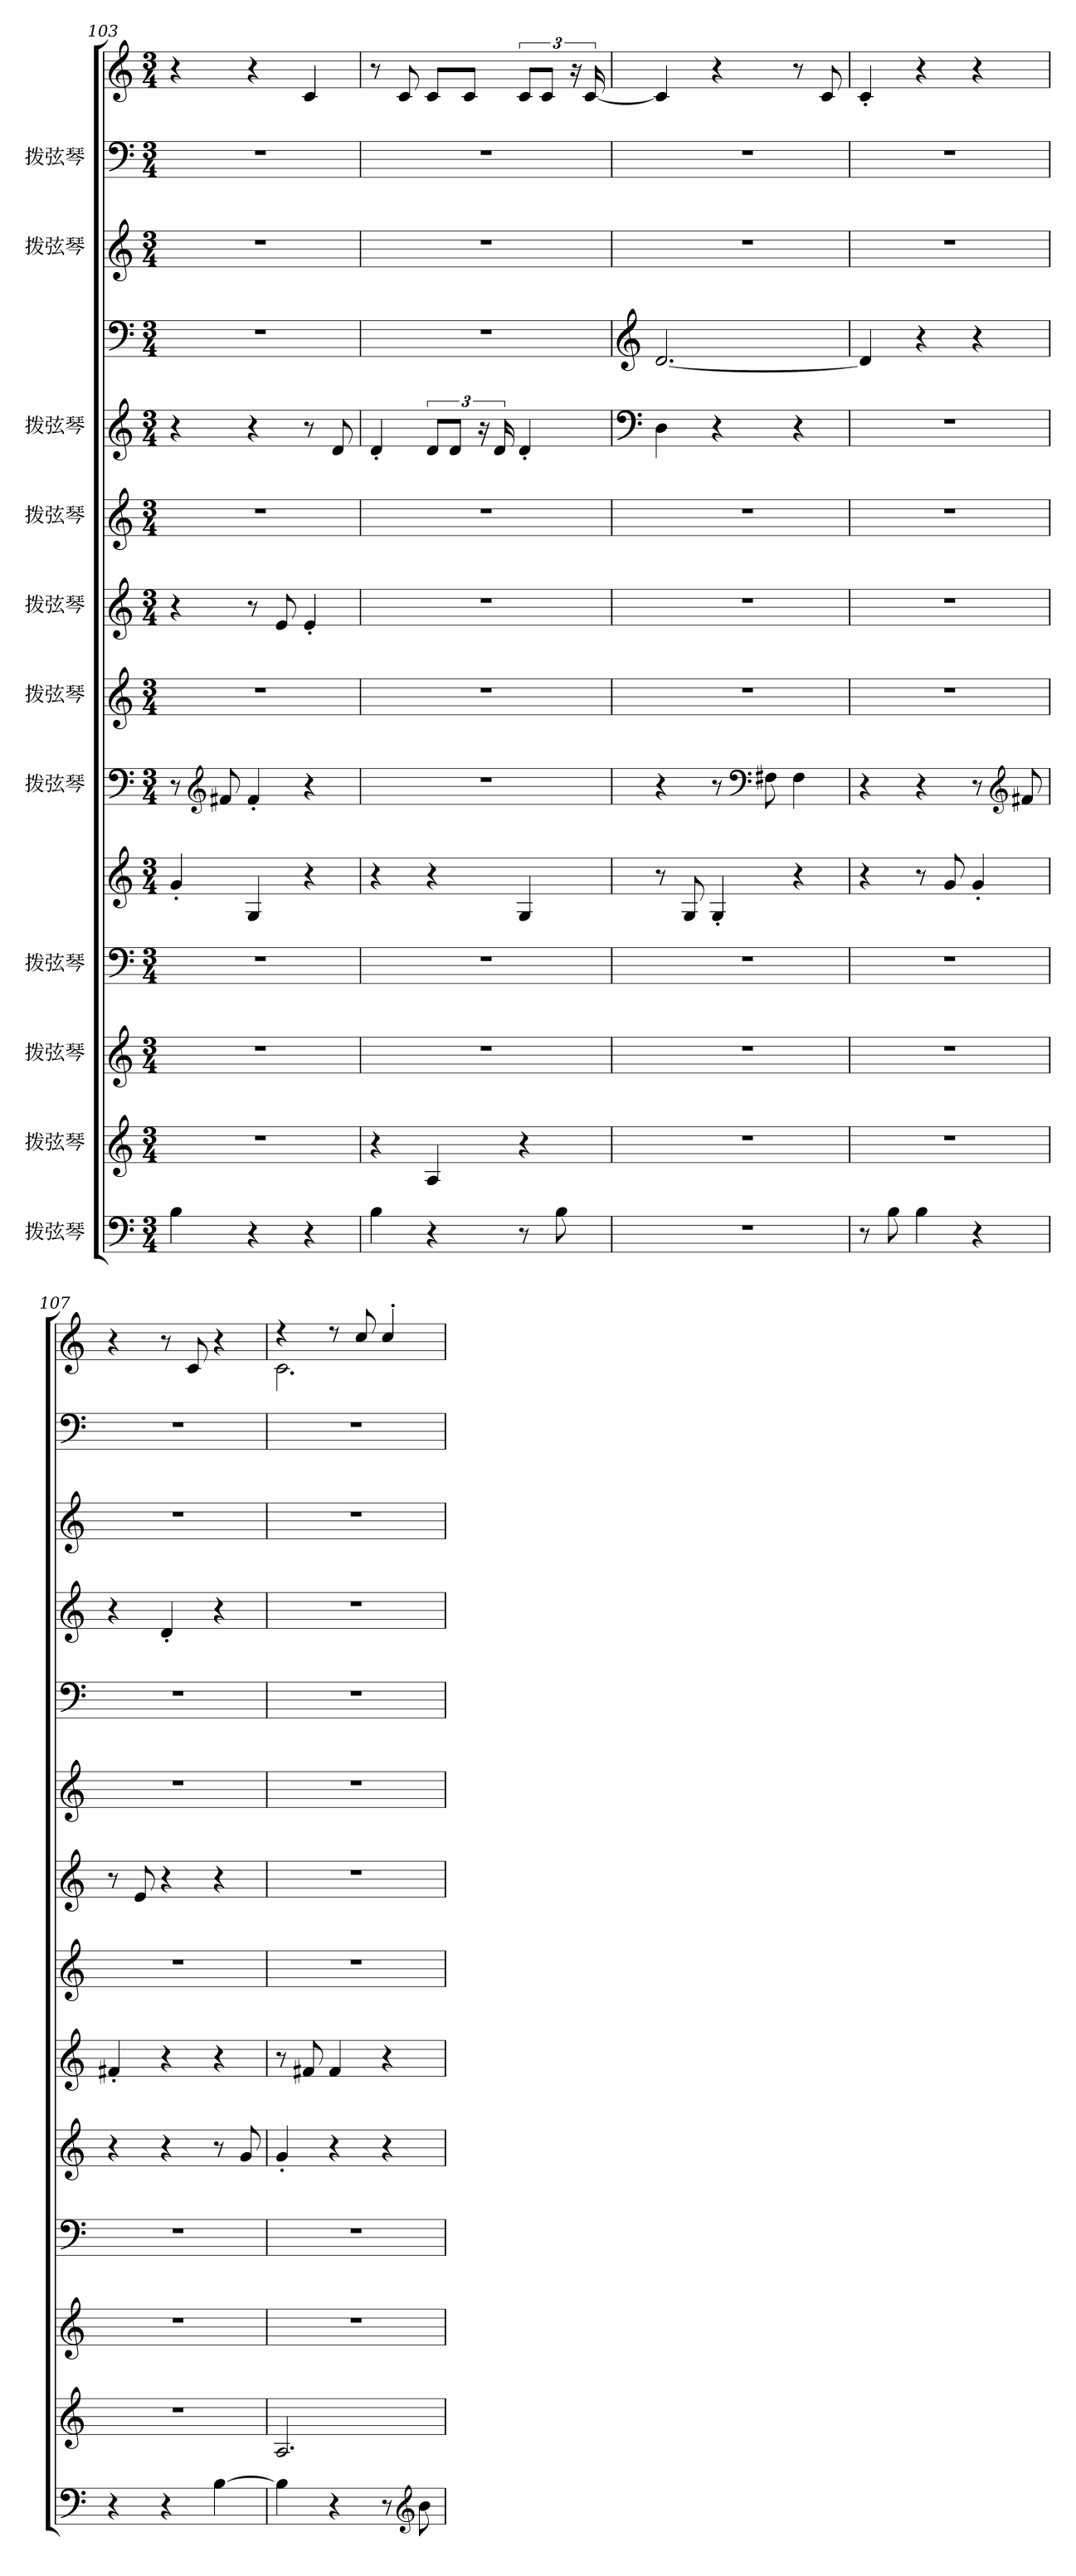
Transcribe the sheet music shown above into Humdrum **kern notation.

**kern	**kern	**kern	**kern	**kern	**kern	**kern	**kern	**kern	**kern	**kern	**kern	**kern	**kern
*part11	*part10	*part9	*part8	*part8	*part7	*part6	*part5	*part4	*part3	*part3	*part2	*part1	*part1
*staff14	*staff13	*staff12	*staff11	*staff10	*staff9	*staff8	*staff7	*staff6	*staff5	*staff4	*staff3	*staff2	*staff1
*I"拨弦琴	*I"拨弦琴	*I"拨弦琴	*I"拨弦琴	*	*I"拨弦琴	*I"拨弦琴	*I"拨弦琴	*I"拨弦琴	*I"拨弦琴	*	*I"拨弦琴	*I"拨弦琴	*
*clefF4	*clefG2	*clefG2	*clefF4	*clefG2	*clefF4	*clefG2	*clefG2	*clefG2	*clefG2	*clefF4	*clefG2	*clefF4	*clefG2
*k[]	*k[]	*k[]	*k[]	*k[]	*k[]	*k[]	*k[]	*k[]	*k[]	*k[]	*k[]	*k[]	*k[]
*M3/4	*M3/4	*M3/4	*M3/4	*M3/4	*M3/4	*M3/4	*M3/4	*M3/4	*M3/4	*M3/4	*M3/4	*M3/4	*M3/4
=103	=103	=103	=103	=103	=103	=103	=103	=103	=103	=103	=103	=103	=103
4B\	2.r	2.r	2.r	4g'/	8r	2.r	4r	2.r	4r	2.r	2.r	2.r	4r
*	*	*	*	*	*clefG2	*	*	*	*	*	*	*	*
.	.	.	.	.	8f#X/	.	.	.	.	.	.	.	.
4r	.	.	.	4G/	4f#'/	.	8r	.	4r	.	.	.	4r
.	.	.	.	.	.	.	8e/	.	.	.	.	.	.
4r	.	.	.	4r	4r	.	4e'/	.	8r	.	.	.	4c/
.	.	.	.	.	.	.	.	.	8d/	.	.	.	.
=104	=104	=104	=104	=104	=104	=104	=104	=104	=104	=104	=104	=104	=104
4B\	4r	2.r	2.r	4r	2.r	2.r	2.r	2.r	4d'/	2.r	2.r	2.r	8r
.	.	.	.	.	.	.	.	.	.	.	.	.	8c/
4r	4A/	.	.	4r	.	.	.	.	12d/L	.	.	.	8c/L
.	.	.	.	.	.	.	.	.	12d/J	.	.	.	.
.	.	.	.	.	.	.	.	.	.	.	.	.	8c/J
.	.	.	.	.	.	.	.	.	24r	.	.	.	.
.	.	.	.	.	.	.	.	.	24d/	.	.	.	.
8r	4r	.	.	4G/	.	.	.	.	4d'/	.	.	.	12c/L
.	.	.	.	.	.	.	.	.	.	.	.	.	12c/J
8B\	.	.	.	.	.	.	.	.	.	.	.	.	.
.	.	.	.	.	.	.	.	.	.	.	.	.	24r
.	.	.	.	.	.	.	.	.	.	.	.	.	[24c/
=105	=105	=105	=105	=105	=105	=105	=105	=105	=105	=105	=105	=105	=105
*	*	*	*	*	*	*	*	*	*clefF4	*clefG2	*	*	*
2.r	2.r	2.r	2.r	8r	4r	2.r	2.r	2.r	4D\	[2.d/	2.r	2.r	4c/]
.	.	.	.	8G/	.	.	.	.	.	.	.	.	.
.	.	.	.	4G'/	8r	.	.	.	4r	.	.	.	4r
*	*	*	*	*	*clefF4	*	*	*	*	*	*	*	*
.	.	.	.	.	8F#X\	.	.	.	.	.	.	.	.
.	.	.	.	4r	4F#\	.	.	.	4r	.	.	.	8r
.	.	.	.	.	.	.	.	.	.	.	.	.	8c/
!!LO:PB:g=z
=106	=106	=106	=106	=106	=106	=106	=106	=106	=106	=106	=106	=106	=106
8r	2.r	2.r	2.r	4r	4r	2.r	2.r	2.r	2.r	4d/]	2.r	2.r	4c'/
8B\	.	.	.	.	.	.	.	.	.	.	.	.	.
4B\	.	.	.	8r	4r	.	.	.	.	4r	.	.	4r
.	.	.	.	8g/	.	.	.	.	.	.	.	.	.
4r	.	.	.	4g'/	8r	.	.	.	.	4r	.	.	4r
*	*	*	*	*	*clefG2	*	*	*	*	*	*	*	*
.	.	.	.	.	8f#X/	.	.	.	.	.	.	.	.
=107	=107	=107	=107	=107	=107	=107	=107	=107	=107	=107	=107	=107	=107
4r	2.r	2.r	2.r	4r	4f#X'/	2.r	8r	2.r	2.r	4r	2.r	2.r	4r
.	.	.	.	.	.	.	8e/	.	.	.	.	.	.
4r	.	.	.	4r	4r	.	4r	.	.	4d'/	.	.	8r
.	.	.	.	.	.	.	.	.	.	.	.	.	8c/
[4B\	.	.	.	8r	4r	.	4r	.	.	4r	.	.	4r
.	.	.	.	8g/	.	.	.	.	.	.	.	.	.
=108	=108	=108	=108	=108	=108	=108	=108	=108	=108	=108	=108	=108	=108
*	*	*	*	*	*	*	*	*	*	*	*	*	*^
4B\]	2.A/	2.r	2.r	4g'/	8r	2.r	2.r	2.r	2.r	2.r	2.r	2.r	4r	2.c\
.	.	.	.	.	8f#X/	.	.	.	.	.	.	.	.	.
4r	.	.	.	4r	4f#/	.	.	.	.	.	.	.	8r	.
.	.	.	.	.	.	.	.	.	.	.	.	.	8cc/	.
8r	.	.	.	4r	4r	.	.	.	.	.	.	.	4cc'/	.
*clefG2	*	*	*	*	*	*	*	*	*	*	*	*	*	*
8b\	.	.	.	.	.	.	.	.	.	.	.	.	.	.
*	*	*	*	*	*	*	*	*	*	*	*	*	*v	*v
=	=	=	=	=	=	=	=	=	=	=	=	=	=
*-	*-	*-	*-	*-	*-	*-	*-	*-	*-	*-	*-	*-	*-
